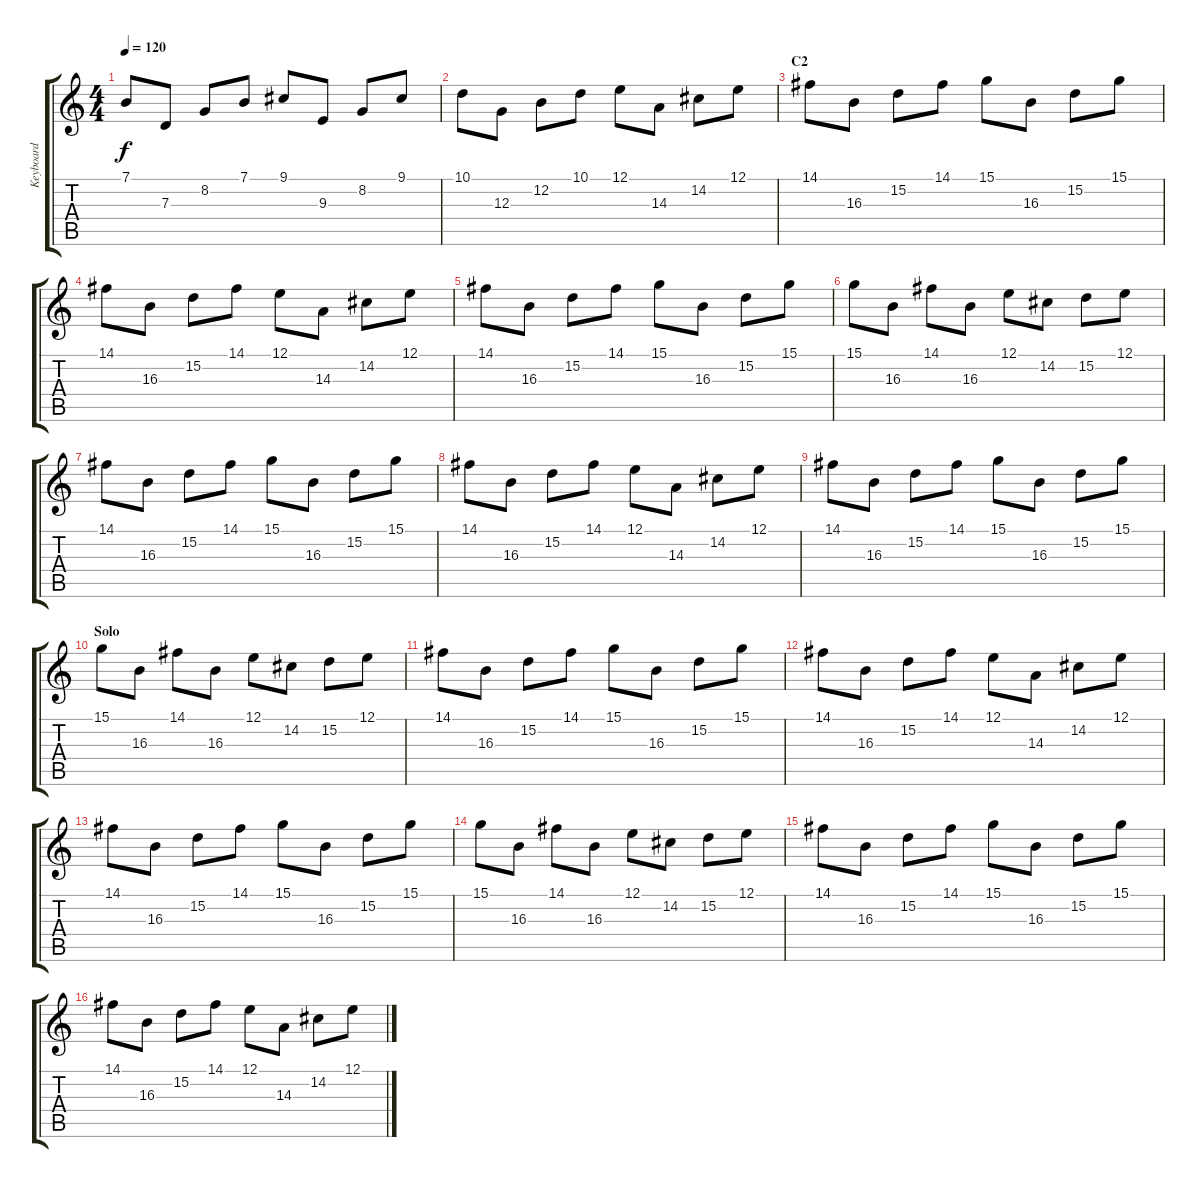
\track ("Keyboard" "Keyboard") {instrument stringensemble1}
\staff {score tabs}
\tuning (E4 B3 G3 D3 A2 E2) {hide}
\ts (4 4)
\tempo 120
\clef g2
\ks c
7.1.8{dy f} 7.3.8 8.2.8 7.1.8 9.1.8 9.3.8 8.2.8 9.1.8 |
10.1.8 12.3.8 12.2.8 10.1.8 12.1.8 14.3.8 14.2.8 12.1.8 |
\section ("" "C2")
14.1.8 16.3.8 15.2.8 14.1.8 15.1.8 16.3.8 15.2.8 15.1.8 |
14.1.8 16.3.8 15.2.8 14.1.8 12.1.8 14.3.8 14.2.8 12.1.8 |
14.1.8 16.3.8 15.2.8 14.1.8 15.1.8 16.3.8 15.2.8 15.1.8 |
15.1.8 16.3.8 14.1.8 16.3.8 12.1.8 14.2.8 15.2.8 12.1.8 |
14.1.8 16.3.8 15.2.8 14.1.8 15.1.8 16.3.8 15.2.8 15.1.8 |
14.1.8 16.3.8 15.2.8 14.1.8 12.1.8 14.3.8 14.2.8 12.1.8 |
14.1.8 16.3.8 15.2.8 14.1.8 15.1.8 16.3.8 15.2.8 15.1.8 |
\section ("" "Solo")
15.1.8 16.3.8 14.1.8 16.3.8 12.1.8 14.2.8 15.2.8 12.1.8 |
14.1.8 16.3.8 15.2.8 14.1.8 15.1.8 16.3.8 15.2.8 15.1.8 |
14.1.8 16.3.8 15.2.8 14.1.8 12.1.8 14.3.8 14.2.8 12.1.8 |
14.1.8 16.3.8 15.2.8 14.1.8 15.1.8 16.3.8 15.2.8 15.1.8 |
15.1.8 16.3.8 14.1.8 16.3.8 12.1.8 14.2.8 15.2.8 12.1.8 |
14.1.8 16.3.8 15.2.8 14.1.8 15.1.8 16.3.8 15.2.8 15.1.8 |
14.1.8 16.3.8 15.2.8 14.1.8 12.1.8 14.3.8 14.2.8 12.1.8
